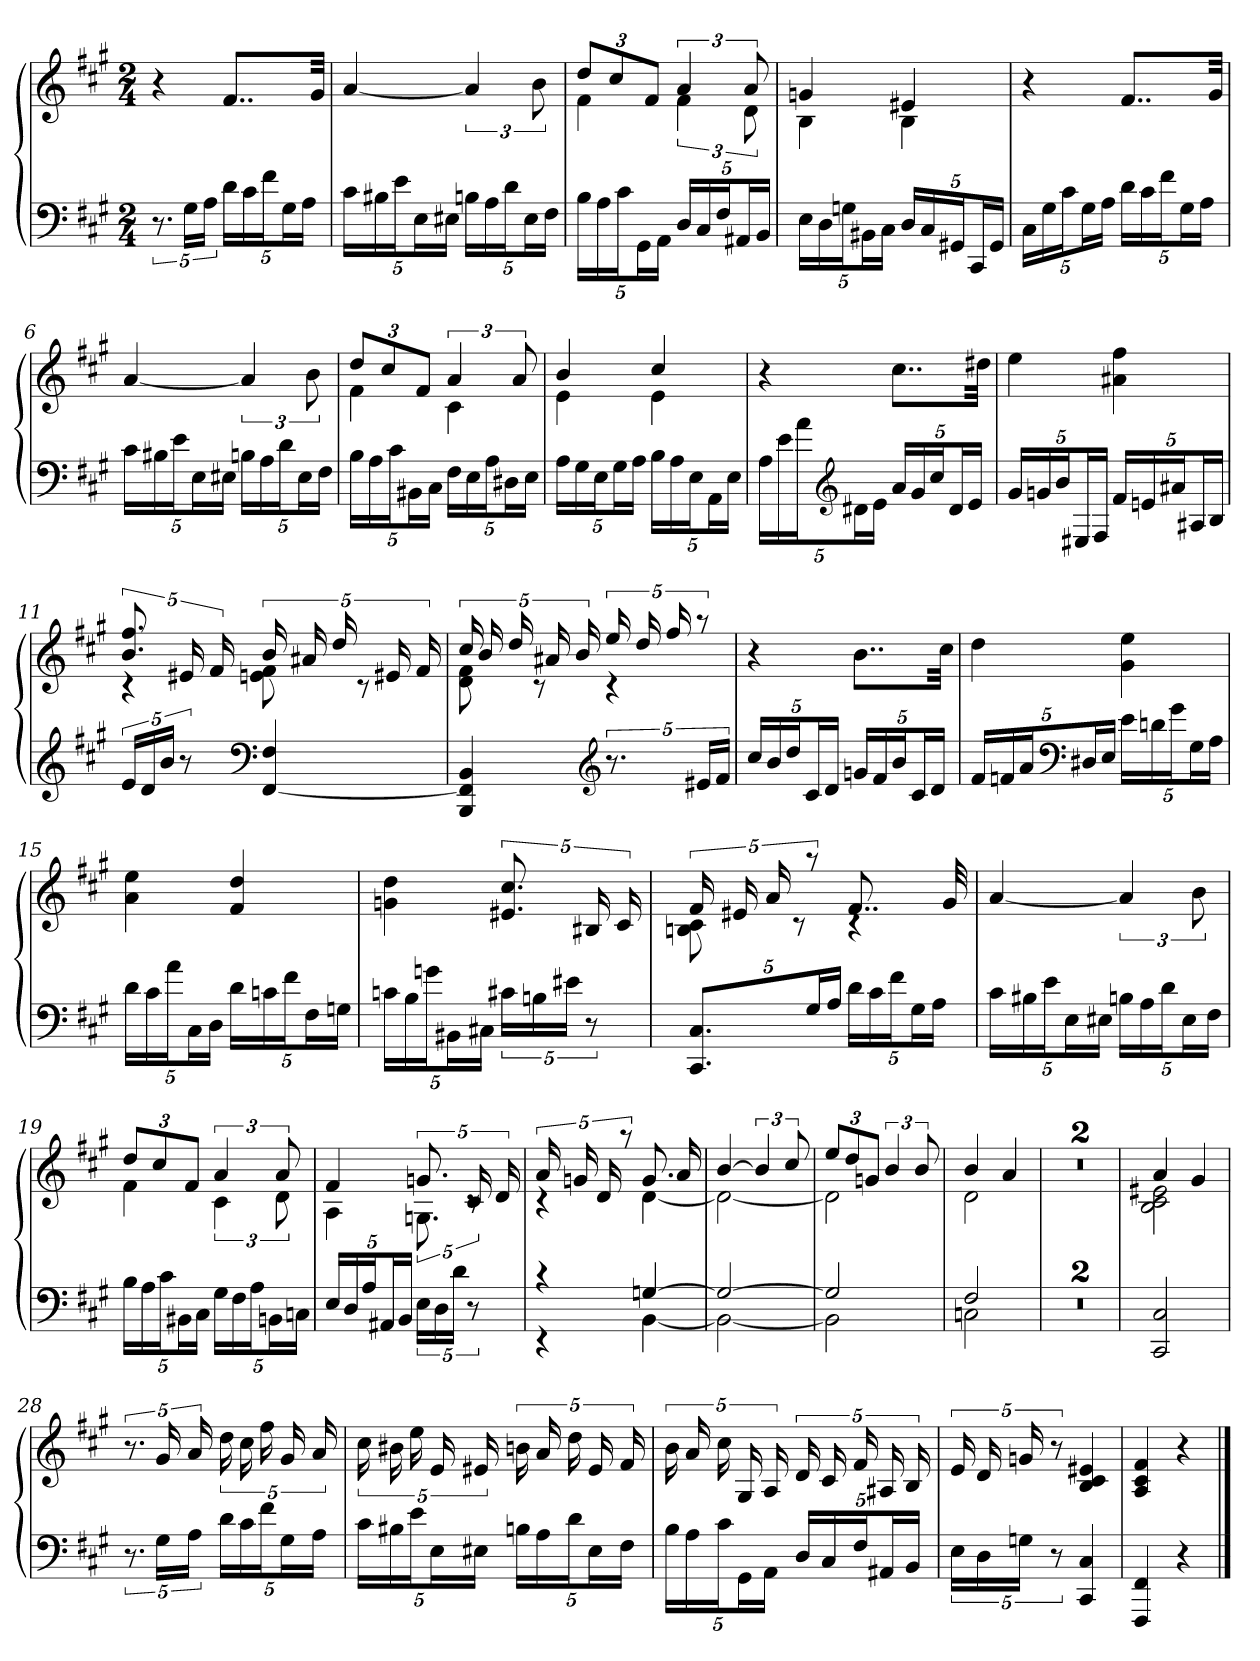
**kern	**kern
*part1	*part1
*staff2	*staff1
*clefF4	*clefG2
*k[f#c#g#]	*k[f#c#g#]
*f#:	*f#:
*M2/4	*M2/4
=1	=1
10.r	4r
20G#\LL	.
20A\JJ	.
20d\LL	8..f#L
20c#\	.
20f#\J	.
20G#\L	.
20A\JJ	.
.	32g#Jkk
=2	=2
20c#\LL	[4a
20B#X\	.
20e\J	.
20E\L	.
20E#X\JJ	.
20Bn\LL	6a]
20A\	.
20d\J	.
20E#\L	.
.	12b
20F#\JJ	.
=3	=3
*	*^
20B\LL	12ddL	4f#
20A\	.	.
.	12cc#	.
20c#\J	.	.
20GG#\L	.	.
.	12f#J	.
20AA\JJ	.	.
20D/LL	6a	6f#
20C#/	.	.
20F#/J	.	.
20AA#X/L	.	.
.	12a	12d
20BB/JJ	.	.
=4	=4	=4
20E\LL	4gn	4B
20D\	.	.
20Gn\J	.	.
20BB#X\L	.	.
20C#\JJ	.	.
20D/LL	4e#X	4B
20C#/	.	.
20GG#X/J	.	.
20CC#/L	.	.
20GG#/JJ	.	.
*	*v	*v
=5	=5
20C#\LL	4r
20G#\	.
20c#\J	.
20G#\L	.
20A\JJ	.
20d\LL	8..f#L
20c#\	.
20f#\J	.
20G#\L	.
20A\JJ	.
.	32g#Jkk
=6	=6
20c#\LL	[4a
20B#X\	.
20e\J	.
20E\L	.
20E#X\JJ	.
20Bn\LL	6a]
20A\	.
20d\J	.
20E#\L	.
.	12b
20F#\JJ	.
=7	=7
*	*^
20B\LL	12ddL	4f#
20A\	.	.
.	12cc#	.
20c#\J	.	.
20BB#X\L	.	.
.	12f#J	.
20C#\JJ	.	.
20F#\LL	6a	4c#
20E\	.	.
20A\J	.	.
20D#X\L	.	.
.	12a	.
20E\JJ	.	.
=8	=8	=8
20A\LL	4b	4e
20G#\	.	.
20E\J	.	.
20G#\L	.	.
20A\JJ	.	.
20B\LL	4cc#	4e
20A\	.	.
20E\J	.	.
20AA\L	.	.
20E\JJ	.	.
*	*v	*v
=9	=9
20A\LL	4r
20e\	.
20a\J	.
*clefG2	*
20d#X\L	.
20e\JJ	.
20a/LL	8..cc#L
20g#/	.
20cc#/J	.
20d#/L	.
20e/JJ	.
.	32dd#XJkk
=10	=10
20g#/LL	4ee
20gn/	.
20b/J	.
20E#X/L	.
20F#/JJ	.
20f#/LL	4a#X 4ff#
20en/	.
20a#X/J	.
20A#X/L	.
20B/JJ	.
=11	=11
*	*^
20e/LL	10.b 10.ff#	4rc
20d/	.	.
20b/JJ	.	.
10r	20e#X	.
.	20f#	.
*clefF4	*	*
[4FF# 4F#	20b	8en 8f#
.	20a#X	.
.	20dd	.
.	.	8rc
.	20e#X	.
.	20f#	.
=12	=12	=12
4BBB 4FF#] 4BB	20cc#	8d 8f#
.	20b	.
.	20dd	.
.	.	8rc
.	20a#X	.
.	20b	.
*clefG2	*	*
10.r	20ee	4rc
.	20dd	.
.	20ff#	.
20e#X/LL	10raa	.
20f#/JJ	.	.
*	*v	*v
=13	=13
20cc#/LL	4r
20b/	.
20dd/J	.
20c#/L	.
20d/JJ	.
20gn/LL	8..bL
20f#/	.
20b/J	.
20c#/L	.
20d/JJ	.
.	32cc#Jkk
=14	=14
20f#/LL	4dd
20fn/	.
20a/J	.
*clefF4	*
20D#X/L	.
20E/JJ	.
20e\LL	4g# 4ee
20dn\	.
20g#\J	.
20G#\L	.
20A\JJ	.
=15	=15
20d\LL	4a 4ee
20c#\	.
20a\J	.
20C#\L	.
20D\JJ	.
20d\LL	4f# 4dd
20cn\	.
20f#\J	.
20F#\L	.
20Gn\JJ	.
=16	=16
20cn\LL	4gn 4dd
20B\	.
20gn\J	.
20BB#X\L	.
20C#X\JJ	.
20c#X\LL	10.e#X 10.cc#
20Bn\	.
20e#X\JJ	.
10r	20B#X
.	20c#
=17	=17
*	*^
10.CC#/ 10.C#/L	20f#	8Bn 8c#
.	20e#X	.
.	20a	.
.	.	8rc
20G#/L	10raa	.
20A/JJ	.	.
20d\LL	8..f#	4rc
20c#\	.	.
20f#\J	.	.
20G#\L	.	.
20A\JJ	.	.
.	32g#	.
*	*v	*v
=18	=18
20c#\LL	[4a
20B#X\	.
20e\J	.
20E\L	.
20E#X\JJ	.
20Bn\LL	6a]
20A\	.
20d\J	.
20E#\L	.
.	12b
20F#\JJ	.
=19	=19
*	*^
20B\LL	12ddL	4f#
20A\	.	.
.	12cc#	.
20c#\J	.	.
20BB#X\L	.	.
.	12f#J	.
20C#\JJ	.	.
20G#\LL	6a	6c#
20F#\	.	.
20A\J	.	.
20BBn\L	.	.
.	12a	12d
20Cn\JJ	.	.
=20	=20	=20
20E/LL	4f#	4A
20D/	.	.
20A/J	.	.
20AA#X/L	.	.
20BB/JJ	.	.
20E\LL	10.gn	10.Gn
20D\	.	.
20d\JJ	.	.
10r	20c#	10rc
.	20d	.
=21	=21	=21
*^	*	*
4rc	4rEE	20a	4rc
.	.	20gn	.
.	.	20d	.
.	.	10raa	.
[4Gn	[4BB	8.g	[4d
.	.	16a	.
=22	=22	=22	=22
2G_	2BB_	[4b	2d_
.	.	6b]	.
.	.	12cc#	.
=23	=23	=23	=23
2G]	2BB]	12eeL	2d]
.	.	12dd	.
.	.	12gnJ	.
.	.	6b	.
.	.	12b	.
=24	=24	=24	=24
2F#	2Cn	4b	2d
.	.	4a	.
*v	*v	*	*
*	*v	*v
=25	=25
2r	2r
=26	=26
2r	2r
=27	=27
*	*^
2CC# 2C#	4a	2B 2c# 2e#X
.	4g#	.
*	*v	*v
=28	=28
10.r	10.r
20G#\LL	20g#
20A\JJ	20a
20d\LL	20dd
20c#\	20cc#
20f#\J	20ff#
20G#\L	20g#
20A\JJ	20a
=29	=29
20c#\LL	20cc#
20B#X\	20b#X
20e\J	20ee
20E\L	20e
20E#X\JJ	20e#X
20Bn\LL	20bn
20A\	20a
20d\J	20dd
20E#\L	20e#
20F#\JJ	20f#
=30	=30
20B\LL	20b
20A\	20a
20c#\J	20cc#
20GG#\L	20G#
20AA\JJ	20A
20D/LL	20d
20C#/	20c#
20F#/J	20f#
20AA#X/L	20A#X
20BB/JJ	20B
=31	=31
20E\LL	20e
20D\	20d
20Gn\JJ	20gn
10r	10r
4CC# 4C#	4B 4c# 4e#X
=32	=32
4FFF# 4FF#	4A 4c# 4f#
4r	4r
==	==
*-	*-
